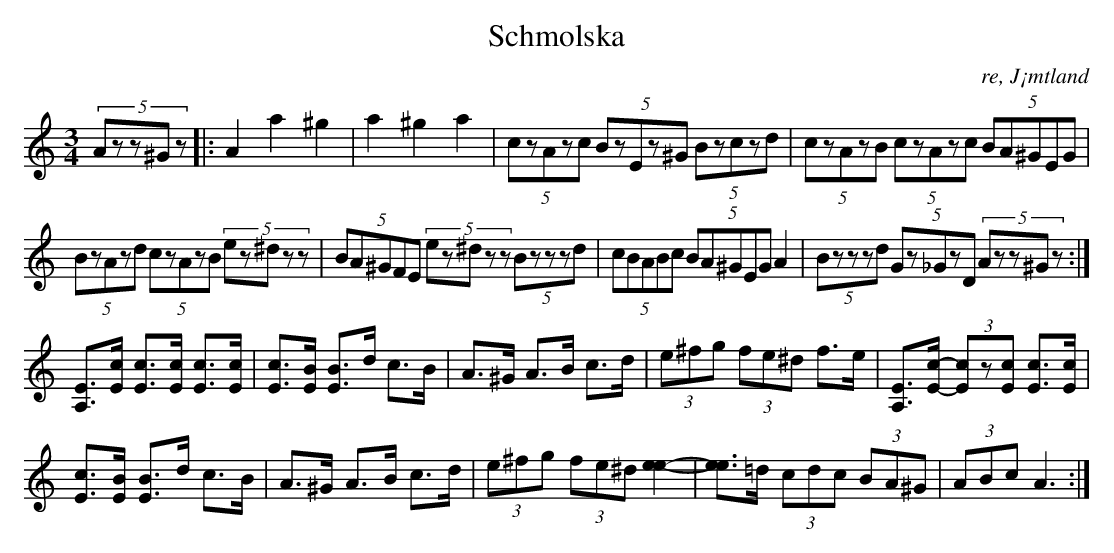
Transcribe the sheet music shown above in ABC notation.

X:1
T:Schmolska
O: re, J¡mtland
M:3/4
L:1/8
K:Am
(5:2Azz^Gz|:A2 a2 ^g2|a2 ^g2 a2|  (5:2czAzc (5:2BzEz^G (5:2Bzczd|  (5:2czAzB (5:2czAzc (5:2BA^GEG|
 (5:2BzAzd (5:2czAzB (5:2ez^dzz|  (5:2BA^GFE (5:2ez^dzz (5:2Bzzzd|  (5:2cBABc (5:2BA^GEG  A2|  (5:2Bzzzd (5:2Gz_GzD (5:2Azz^Gz  :|
[EA,]>[cE] [cE]>[cE] [cE]>[cE] | [cE]>[BE] [BE]>d c>B | A>^G A>B c>d | (3e^fg (3fe^d f>e | [EA,]>[c-E-] (3[cE]z[cE] [cE]>[cE] |
[cE]>[BE] [BE]>d c>B | A>^G A>B c>d | (3e^fg (3fe^d [e2-e2-] | [ee]>=d (3cdc (3BA^G | (3ABc A3 :|]
